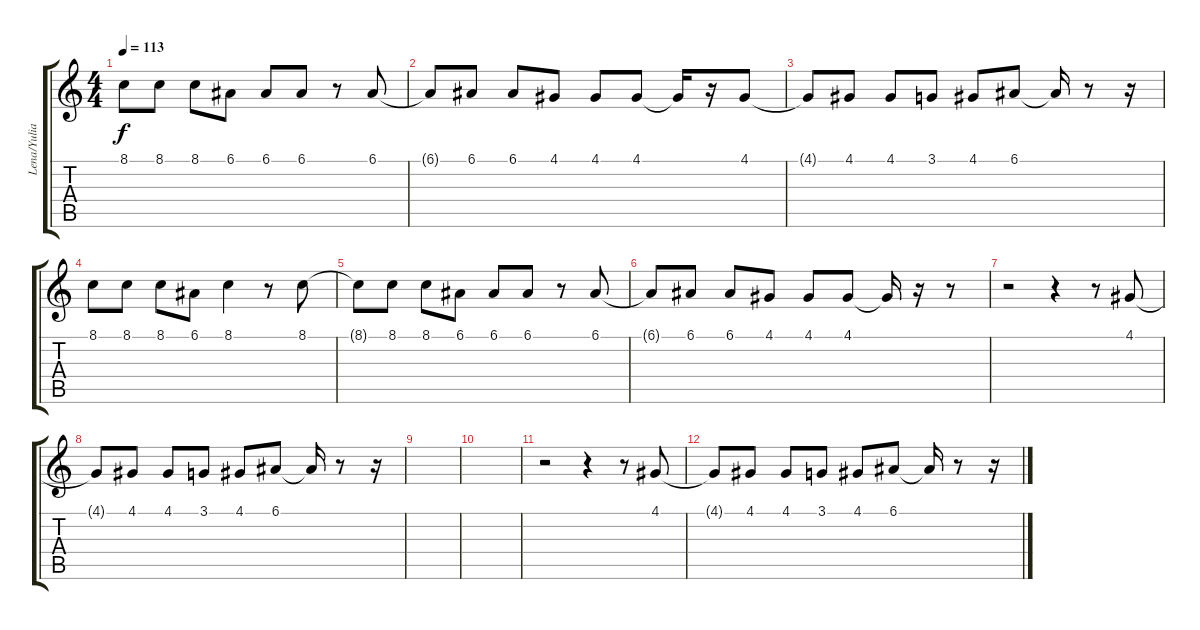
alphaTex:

\track ("Lena/Yulia" "Lena/Yulia") {instrument altosax}
\staff {score tabs}
\tuning (E4 B3 G3 D3 A2 E2) {hide}
\ts (4 4)
\tempo 113
\clef g2
\ks c
8.1{t}.8{dy f} 8.1.8 8.1.8 6.1.8 6.1.8 6.1.8 r.8 6.1.8 |
6.1{t}.8 6.1.8 6.1.8 4.1.8 4.1.8 4.1.8 4.1{t}.16 r.16 4.1.8 |
4.1{t}.8 4.1.8 4.1.8 3.1.8 4.1.8 6.1.8 6.1{t}.16 r.8 r.16 |
8.1.8 8.1.8 8.1.8 6.1.8 8.1.4 r.8 8.1.8 |
8.1{t}.8 8.1.8 8.1.8 6.1.8 6.1.8 6.1.8 r.8 6.1.8 |
6.1{t}.8 6.1.8 6.1.8 4.1.8 4.1.8 4.1.8 4.1{t}.16 r.16 r.8 |
r.2 r.4 r.8 4.1.8 |
4.1{t}.8 4.1.8 4.1.8 3.1.8 4.1.8 6.1.8 6.1{t}.16 r.8 r.16 |
|
|
r.2 r.4 r.8 4.1.8 |
4.1{t}.8 4.1.8 4.1.8 3.1.8 4.1.8 6.1.8 6.1{t}.16 r.8 r.16
